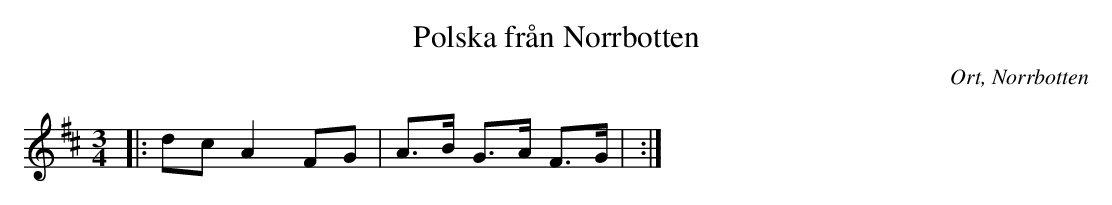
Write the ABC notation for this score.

X:1
T:Polska från Norrbotten
O:Ort, Norrbotten
M:3/4
L:1/16
K:D
|: d2c2 A4 F2G2 | A3B G3A F3G | :|
